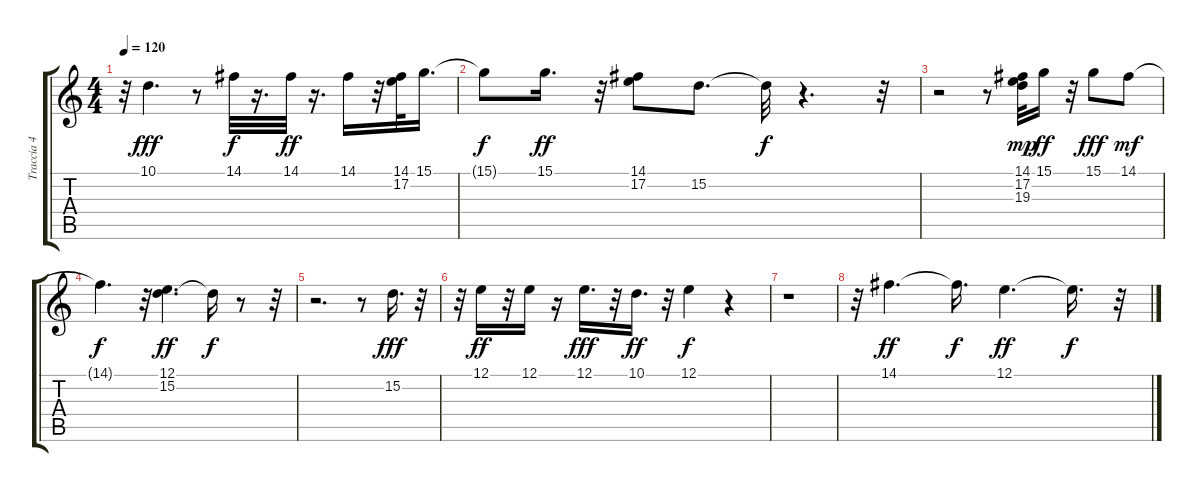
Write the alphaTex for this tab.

\track ("Traccia 4" "Traccia 4") {instrument panflute}
\staff {score tabs}
\tuning (E4 B3 G3 D3 A2 E2) {hide}
\ts (4 4)
\tempo 120
\clef g2
\ks c
r.32{dy f} 10.1.4{d dy fff volume 14} r.8 14.1.32{dy f volume 16} r.16{d} 14.1.32{dy ff} r.16{d} 14.1.16 r.32 (14.1 17.2).32 15.1.16{d} |
15.1{t}.8{dy f} 15.1.16{d dy ff} r.32 (14.1 17.2).8 15.2.8{d} 15.2{t}.32{dy f} r.4{d} r.32 |
r.2 r.8 (14.1 17.2 19.3).32{dy mp} 15.1.16{dy ff} r.32 15.1.8{dy fff} 14.1.8{dy mf} |
14.1{t}.4{d dy f} r.32 (12.1 15.2).4{d dy ff} 15.2{t}.16{dy f} r.8 r.32 |
r.2{d} r.8 15.2.16{d dy fff} r.32 |
r.32 12.1.16{dy ff} r.32 12.1.16 r.16 12.1.16{d dy fff} r.32 10.1.16{d dy ff} r.32 12.1.4{dy f} r.4 |
r.1 |
r.32 14.1.4{d dy ff} 14.1{t}.16{d dy f} 12.1.4{d dy ff} 12.1{t}.16{d dy f} r.32
